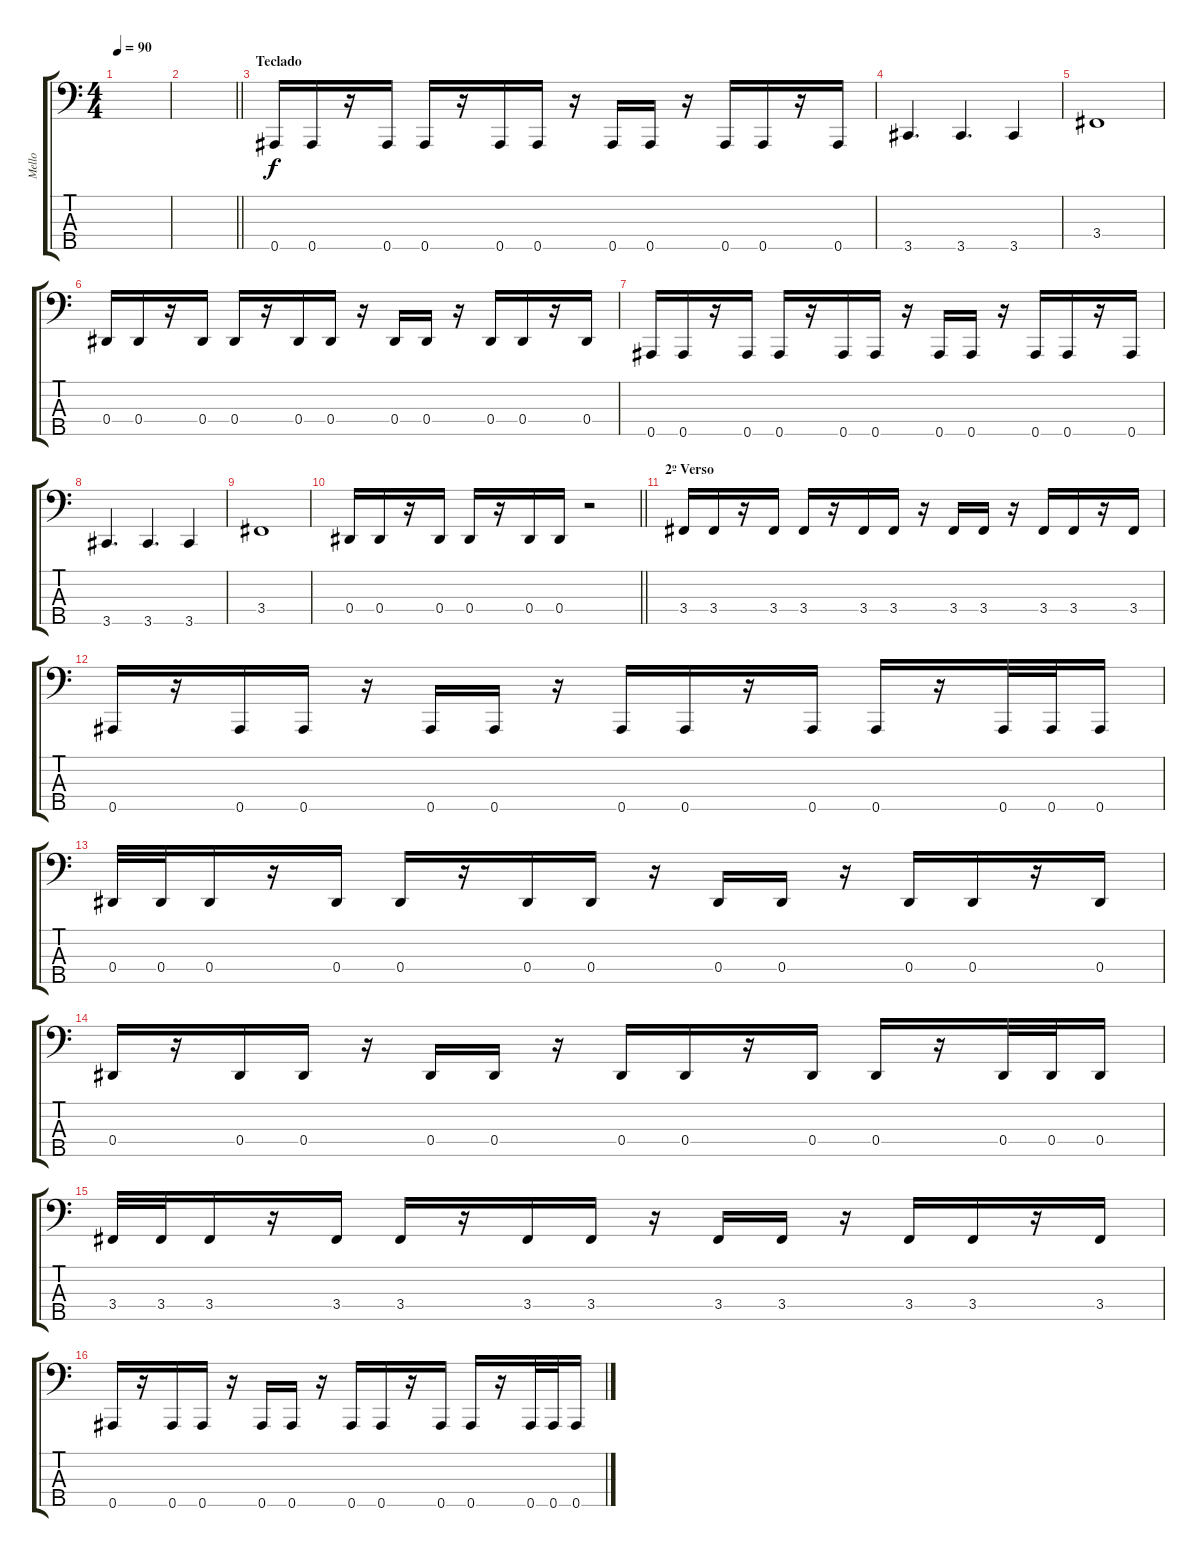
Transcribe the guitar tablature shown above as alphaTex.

\track ("Mello" "Mello") {instrument electricbassfinger}
\staff {score tabs}
\tuning (Gb2 Db2 Ab1 Eb1 Bb0) {hide}
\ts (4 4)
\tempo 90
\clef f4
\ks c
|
\barLineRight lightlight
|
\section ("" "Teclado")
0.5.16 0.5.16 r.16 0.5.16 0.5.16 r.16 0.5.16 0.5.16 r.16 0.5.16 0.5.16 r.16 0.5.16 0.5.16 r.16 0.5.16 |
3.5.4{d} 3.5.4{d} 3.5.4 |
3.4.1 |
0.4.16 0.4.16 r.16 0.4.16 0.4.16 r.16 0.4.16 0.4.16 r.16 0.4.16 0.4.16 r.16 0.4.16 0.4.16 r.16 0.4.16 |
0.5.16 0.5.16 r.16 0.5.16 0.5.16 r.16 0.5.16 0.5.16 r.16 0.5.16 0.5.16 r.16 0.5.16 0.5.16 r.16 0.5.16 |
3.5.4{d} 3.5.4{d} 3.5.4 |
3.4.1 |
\barLineRight lightlight
0.4.16 0.4.16 r.16 0.4.16 0.4.16 r.16 0.4.16 0.4.16 r.2 |
\section ("" "2º Verso")
3.4.16 3.4.16 r.16 3.4.16 3.4.16 r.16 3.4.16 3.4.16 r.16 3.4.16 3.4.16 r.16 3.4.16 3.4.16 r.16 3.4.16 |
0.5.16 r.16 0.5.16 0.5.16 r.16 0.5.16 0.5.16 r.16 0.5.16 0.5.16 r.16 0.5.16 0.5.16 r.16 0.5.32 0.5.32 0.5.16 |
0.4.32 0.4.32 0.4.16 r.16 0.4.16 0.4.16 r.16 0.4.16 0.4.16 r.16 0.4.16 0.4.16 r.16 0.4.16 0.4.16 r.16 0.4.16 |
0.4.16 r.16 0.4.16 0.4.16 r.16 0.4.16 0.4.16 r.16 0.4.16 0.4.16 r.16 0.4.16 0.4.16 r.16 0.4.32 0.4.32 0.4.16 |
3.4.32 3.4.32 3.4.16 r.16 3.4.16 3.4.16 r.16 3.4.16 3.4.16 r.16 3.4.16 3.4.16 r.16 3.4.16 3.4.16 r.16 3.4.16 |
0.5.16 r.16 0.5.16 0.5.16 r.16 0.5.16 0.5.16 r.16 0.5.16 0.5.16 r.16 0.5.16 0.5.16 r.16 0.5.32 0.5.32 0.5.16
